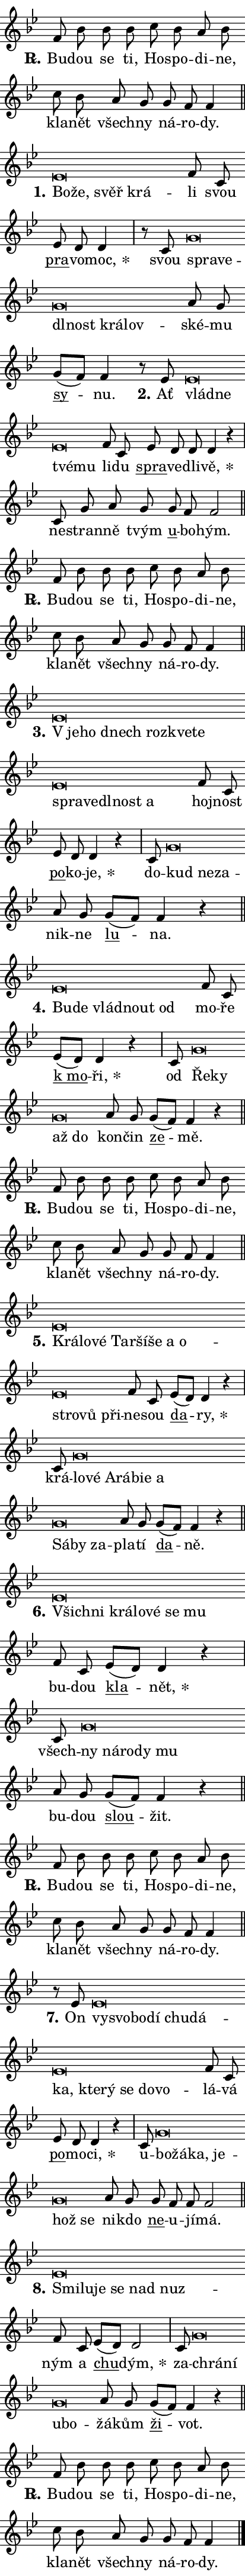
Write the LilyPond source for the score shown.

\version "2.22.1"
\header { tagline = "" }
\paper {
  indent = 0\cm
  top-margin = 0\cm
  right-margin = 0\cm
  bottom-margin = 0\cm
  left-margin = 0\cm
  paper-width = 7\cm
  page-breaking = #ly:one-page-breaking
  system-system-spacing.basic-distance = #11
  score-system-spacing.basic-distance = #11
  ragged-last = ##f
}


%% Author: Thomas Morley
%% https://lists.gnu.org/archive/html/lilypond-user/2020-05/msg00002.html
#(define (line-position grob)
"Returns position of @var[grob} in current system:
   @code{'start}, if at first time-step
   @code{'end}, if at last time-step
   @code{'middle} otherwise
"
  (let* ((col (ly:item-get-column grob))
         (ln (ly:grob-object col 'left-neighbor))
         (rn (ly:grob-object col 'right-neighbor))
         (col-to-check-left (if (ly:grob? ln) ln col))
         (col-to-check-right (if (ly:grob? rn) rn col))
         (break-dir-left
           (and
             (ly:grob-property col-to-check-left 'non-musical #f)
             (ly:item-break-dir col-to-check-left)))
         (break-dir-right
           (and
             (ly:grob-property col-to-check-right 'non-musical #f)
             (ly:item-break-dir col-to-check-right))))
        (cond ((eqv? 1 break-dir-left) 'start)
              ((eqv? -1 break-dir-right) 'end)
              (else 'middle))))

#(define (tranparent-at-line-position vctor)
  (lambda (grob)
  "Relying on @code{line-position} select the relevant enry from @var{vctor}.
Used to determine transparency,"
    (case (line-position grob)
      ((end) (not (vector-ref vctor 0)))
      ((middle) (not (vector-ref vctor 1)))
      ((start) (not (vector-ref vctor 2))))))

noteHeadBreakVisibility =
#(define-music-function (break-visibility)(vector?)
"Makes @code{NoteHead}s transparent relying on @var{break-visibility}"
#{
  \override NoteHead.transparent =
    #(tranparent-at-line-position break-visibility)
#})

#(define delete-ledgers-for-transparent-note-heads
  (lambda (grob)
    "Reads whether a @code{NoteHead} is transparent.
If so this @code{NoteHead} is removed from @code{'note-heads} from
@var{grob}, which is supposed to be @code{LedgerLineSpanner}.
As a result ledgers are not printed for this @code{NoteHead}"
    (let* ((nhds-array (ly:grob-object grob 'note-heads))
           (nhds-list
             (if (ly:grob-array? nhds-array)
                 (ly:grob-array->list nhds-array)
                 '()))
           ;; Relies on the transparent-property being done before
           ;; Staff.LedgerLineSpanner.after-line-breaking is executed.
           ;; This is fragile ...
           (to-keep
             (remove
               (lambda (nhd)
                 (ly:grob-property nhd 'transparent #f))
               nhds-list)))
      ;; TODO find a better method to iterate over grob-arrays, similiar
      ;; to filter/remove etc for lists
      ;; For now rebuilt from scratch
      (set! (ly:grob-object grob 'note-heads)  '())
      (for-each
        (lambda (nhd)
          (ly:pointer-group-interface::add-grob grob 'note-heads nhd))
        to-keep))))

hideNotes = {
  \noteHeadBreakVisibility #begin-of-line-visible
}
unHideNotes = {
  \noteHeadBreakVisibility #all-visible
}

% work-around for resetting accidentals
% https://lilypond.org/doc/v2.23/Documentation/notation/displaying-rhythms#unmetered-music
cadenzaMeasure = {
  \cadenzaOff
  \partial 1024 s1024
  \cadenzaOn
}

#(define-markup-command (accent layout props text) (markup?)
  "Underline accented syllable"
  (interpret-markup layout props
    #{\markup \override #'(offset . 4.3) \underline { #text }#}))

responsum = \markup \concat {
  "R" \hspace #-1.05 \path #0.1 #'((moveto 0 0.07) (lineto 0.9 0.8)) \hspace #0.05 "."
}

\layout {
    \context {
        \Staff
        \remove "Time_signature_engraver"
        \override LedgerLineSpanner.after-line-breaking = #delete-ledgers-for-transparent-note-heads
    }
    \context {
        \Voice {
            \override NoteHead.output-attributes = #'((class . "notehead"))
            \override Hairpin.height = #0.55
        }
    }
    \context {
        \Lyrics {
            \override StanzaNumber.output-attributes = #'((class . "stanzanumber"))
            \override LyricSpace.minimum-distance = #0.9
            \override LyricText.font-name = #"TeX Gyre Schola"
            \override LyricText.font-size = 1
            \override StanzaNumber.font-name = #"TeX Gyre Schola Bold"
            \override StanzaNumber.font-size = 1
        }
    }
}

% magnetic-lyrics.ily
%
%   written by
%     Jean Abou Samra <jean@abou-samra.fr>
%     Werner Lemberg <wl@gnu.org>
%
%   adapted by
%     Jiri Hon <jiri.hon@gmail.com>
%
% Version 2022-Apr-15

% https://www.mail-archive.com/lilypond-user@gnu.org/msg149350.html

#(define (Left_hyphen_pointer_engraver context)
   "Collect syllable-hyphen-syllable occurrences in lyrics and store
them in properties.  This engraver only looks to the left.  For
example, if the lyrics input is @code{foo -- bar}, it does the
following.

@itemize @bullet
@item
Set the @code{text} property of the @code{LyricHyphen} grob between
@q{foo} and @q{bar} to @code{foo}.

@item
Set the @code{left-hyphen} property of the @code{LyricText} grob with
text @q{foo} to the @code{LyricHyphen} grob between @q{foo} and
@q{bar}.
@end itemize

Use this auxiliary engraver in combination with the
@code{lyric-@/text::@/apply-@/magnetic-@/offset!} hook."
   (let ((hyphen #f)
         (text #f))
     (make-engraver
      (acknowledgers
       ((lyric-syllable-interface engraver grob source-engraver)
        (set! text grob)))
      (end-acknowledgers
       ((lyric-hyphen-interface engraver grob source-engraver)
        ;(when (not (grob::has-interface grob 'lyric-space-interface))
          (set! hyphen grob)));)
      ((stop-translation-timestep engraver)
       (when (and text hyphen)
         (ly:grob-set-object! text 'left-hyphen hyphen))
       (set! text #f)
       (set! hyphen #f)))))

#(define (lyric-text::apply-magnetic-offset! grob)
   "If the space between two syllables is less than the value in
property @code{LyricText@/.details@/.squash-threshold}, move the right
syllable to the left so that it gets concatenated with the left
syllable.

Use this function as a hook for
@code{LyricText@/.after-@/line-@/breaking} if the
@code{Left_@/hyphen_@/pointer_@/engraver} is active."
   (let ((hyphen (ly:grob-object grob 'left-hyphen #f)))
     (when hyphen
       (let ((left-text (ly:spanner-bound hyphen LEFT)))
         (when (grob::has-interface left-text 'lyric-syllable-interface)
           (let* ((common (ly:grob-common-refpoint grob left-text X))
                  (this-x-ext (ly:grob-extent grob common X))
                  (left-x-ext
                   (begin
                     ;; Trigger magnetism for left-text.
                     (ly:grob-property left-text 'after-line-breaking)
                     (ly:grob-extent left-text common X)))
                  ;; `delta` is the gap width between two syllables.
                  (delta (- (interval-start this-x-ext)
                            (interval-end left-x-ext)))
                  (details (ly:grob-property grob 'details))
                  (threshold (assoc-get 'squash-threshold details 0.2)))
             (when (< delta threshold)
               (let* (;; We have to manipulate the input text so that
                      ;; ligatures crossing syllable boundaries are not
                      ;; disabled.  For languages based on the Latin
                      ;; script this is essentially a beautification.
                      ;; However, for non-Western scripts it can be a
                      ;; necessity.
                      (lt (ly:grob-property left-text 'text))
                      (rt (ly:grob-property grob 'text))
                      (is-space (grob::has-interface hyphen 'lyric-space-interface))
                      (space (if is-space " " ""))
                      (space-markup (grob-interpret-markup grob " "))
                      (space-size (interval-length (ly:stencil-extent space-markup X)))
                      (extra-delta (if is-space space-size 0))
                      ;; Append new syllable.
                      (ltrt-space (if (and (string? lt) (string? rt))
                                (string-append lt space rt)
                                (make-concat-markup (list lt space rt))))
                      ;; Right-align `ltrt` to the right side.
                      (ltrt-space-markup (grob-interpret-markup
                               grob
                               (make-translate-markup
                                (cons (interval-length this-x-ext) 0)
                                (make-right-align-markup ltrt-space)))))
                 (begin
                   ;; Don't print `left-text`.
                   (ly:grob-set-property! left-text 'stencil #f)
                   ;; Set text and stencil (which holds all collected
                   ;; syllables so far) and shift it to the left.
                   (ly:grob-set-property! grob 'text ltrt-space)
                   (ly:grob-set-property! grob 'stencil ltrt-space-markup)
                   (ly:grob-translate-axis! grob (- (- delta extra-delta)) X))))))))))


#(define (lyric-hyphen::displace-bounds-first grob)
   ;; Make very sure this callback isn't triggered too early.
   (let ((left (ly:spanner-bound grob LEFT))
         (right (ly:spanner-bound grob RIGHT)))
     (ly:grob-property left 'after-line-breaking)
     (ly:grob-property right 'after-line-breaking)
     (ly:lyric-hyphen::print grob)))

squashThreshold = #0.4

\layout {
  \context {
    \Lyrics
    \consists #Left_hyphen_pointer_engraver
    \override LyricText.after-line-breaking =
      #lyric-text::apply-magnetic-offset!
    \override LyricHyphen.stencil = #lyric-hyphen::displace-bounds-first
    \override LyricText.details.squash-threshold = \squashThreshold
    \override LyricHyphen.minimum-distance = 0
    \override LyricHyphen.minimum-length = \squashThreshold
  }
}

squash = \override LyricText.details.squash-threshold = 9999
unSquash = \override LyricText.details.squash-threshold = \squashThreshold

left = \override LyricText.self-alignment-X = #LEFT
unLeft = \revert LyricText.self-alignment-X

starOffset = #(lambda (grob) 
                (let ((x_offset (ly:self-alignment-interface::aligned-on-x-parent grob)))
                  (if (= x_offset 0) 0 (+ x_offset 1.2))))

star = #(define-music-function (syllable)(string?)
"Append star separator at the end of a syllable"
#{
  \once \override LyricText.X-offset = #starOffset
  \lyricmode { \markup {
    #syllable
    \override #'((font-name . "TeX Gyre Schola Bold")) \hspace #0.2 \lower #0.65 \larger "*"
  } }
#})

starAccent = #(define-music-function (syllable)(string?)
"Append star separator at the end of a syllable and make accent"
#{
  \once \override LyricText.X-offset = #starOffset
  \lyricmode { \markup {
    \accent #syllable
    \override #'((font-name . "TeX Gyre Schola Bold")) \hspace #0.2 \lower #0.65 \larger "*"
  } }
#})

breath = #(define-music-function (syllable)(string?)
"Append breathing indicator at the end of a syllable"
#{
  \lyricmode { \markup { #syllable "+" } }
#})

optionalBreath = #(define-music-function (syllable)(string?)
"Append optional breathing indicator at the end of a syllable"
#{
  \lyricmode { \markup { #syllable "(+)" } }
#})


\score {
    <<
        \new Voice = "melody" { \cadenzaOn \key bes \major \relative { f'8 bes bes bes \bar "" c bes a bes \bar "" c bes a g \bar "" g f f4 \cadenzaMeasure \bar "||" \break }
\relative { es'\breve*1/16 \hideNotes \breve*1/16 \bar "" \breve*1/16 \breve*1/16 \bar "" \unHideNotes f8 c \bar "" es d d4 \cadenzaMeasure \bar "|" r8 c g'\breve*1/16 \hideNotes \breve*1/16 \bar "" \breve*1/16 \bar "" \breve*1/16 \bar "" \breve*1/16 \breve*1/16 \bar "" \unHideNotes a8 g \bar "" g[( f)] f4|| }
\relative { \bar "" r8 es'8 es\breve*1/16 \hideNotes \breve*1/16 \bar "" \breve*1/16 \breve*1/16 \bar "" \unHideNotes f8 c \bar "" es d d d4 r \cadenzaMeasure \bar "|" c8 g' a g \bar "" g f f2 \cadenzaMeasure \bar "||" \break }
\relative { f'8 bes bes bes \bar "" c bes a bes \bar "" c bes a g \bar "" g f f4 \cadenzaMeasure \bar "||" \break }
\relative { es'\breve*1/16 \hideNotes \breve*1/16 \bar "" \breve*1/16 \bar "" \breve*1/16 \bar "" \breve*1/16 \bar "" \breve*1/16 \bar "" \breve*1/16 \bar "" \breve*1/16 \bar "" \breve*1/16 \bar "" \breve*1/16 \breve*1/16 \bar "" \unHideNotes f8 c \bar "" es d d4 r \cadenzaMeasure \bar "|" c8 g'\breve*1/16 \hideNotes \breve*1/16 \breve*1/16 \bar "" \unHideNotes a8 g \bar "" g[( f)] f4 r \cadenzaMeasure \bar "||" \break }
\relative { es'\breve*1/16 \hideNotes \breve*1/16 \bar "" \breve*1/16 \bar "" \breve*1/16 \breve*1/16 \bar "" \unHideNotes f8 c \bar "" es[( d)] d4 r \cadenzaMeasure \bar "|" c8 g'\breve*1/16 \hideNotes \breve*1/16 \bar "" \breve*1/16 \breve*1/16 \bar "" \unHideNotes a8 g \bar "" g[( f)] f4 r \cadenzaMeasure \bar "||" \break }
\relative { f'8 bes bes bes \bar "" c bes a bes \bar "" c bes a g \bar "" g f f4 \cadenzaMeasure \bar "||" \break }
\relative { es'\breve*1/16 \hideNotes \breve*1/16 \bar "" \breve*1/16 \bar "" \breve*1/16 \bar "" \breve*1/16 \bar "" \breve*1/16 \bar "" \breve*1/16 \bar "" \breve*1/16 \bar "" \breve*1/16 \bar "" \breve*1/16 \breve*1/16 \bar "" \unHideNotes f8 c \bar "" es[( d)] d4 r \cadenzaMeasure \bar "|" c8 g'\breve*1/16 \hideNotes \breve*1/16 \bar "" \breve*1/16 \bar "" \breve*1/16 \bar "" \breve*1/16 \bar "" \breve*1/16 \bar "" \breve*1/16 \bar "" \breve*1/16 \bar "" \breve*1/16 \breve*1/16 \bar "" \unHideNotes a8 g \bar "" g[( f)] f4 r \cadenzaMeasure \bar "||" \break }
\relative { es'\breve*1/16 \hideNotes \breve*1/16 \bar "" \breve*1/16 \bar "" \breve*1/16 \bar "" \breve*1/16 \bar "" \breve*1/16 \breve*1/16 \bar "" \unHideNotes f8 c \bar "" es[( d)] d4 r \cadenzaMeasure \bar "|" c8 g'\breve*1/16 \hideNotes \breve*1/16 \bar "" \breve*1/16 \bar "" \breve*1/16 \breve*1/16 \bar "" \unHideNotes a8 g \bar "" g[( f)] f4 r \cadenzaMeasure \bar "||" \break }
\relative { f'8 bes bes bes \bar "" c bes a bes \bar "" c bes a g \bar "" g f f4 \cadenzaMeasure \bar "||" \break }
\relative { r8 es' es\breve*1/16 \hideNotes \breve*1/16 \bar "" \breve*1/16 \bar "" \breve*1/16 \bar "" \breve*1/16 \bar "" \breve*1/16 \bar "" \breve*1/16 \bar "" \breve*1/16 \bar "" \breve*1/16 \bar "" \breve*1/16 \bar "" \breve*1/16 \breve*1/16 \bar "" \unHideNotes f8 c \bar "" es d d4 r \cadenzaMeasure \bar "|" c8 g'\breve*1/16 \hideNotes \breve*1/16 \bar "" \breve*1/16 \bar "" \breve*1/16 \bar "" \breve*1/16 \breve*1/16 \bar "" \unHideNotes a8 g \bar "" g f f f2 \cadenzaMeasure \bar "||" \break }
\relative { es'\breve*1/16 \hideNotes \breve*1/16 \bar "" \breve*1/16 \bar "" \breve*1/16 \bar "" \breve*1/16 \breve*1/16 \bar "" \unHideNotes f8 c \bar "" es[( d)] d2 \cadenzaMeasure \bar "|" c8 g'\breve*1/16 \hideNotes \breve*1/16 \bar "" \breve*1/16 \breve*1/16 \bar "" \unHideNotes a8 g \bar "" g[( f)] f4 r \cadenzaMeasure \bar "||" \break }
\relative { f'8 bes bes bes \bar "" c bes a bes \bar "" c bes a g \bar "" g f f4 \cadenzaMeasure \bar "||" \break } \bar "|." }
        \new Lyrics \lyricsto "melody" { \lyricmode { \set stanza = \responsum
Bu -- dou se ti, Ho -- spo -- di -- ne, kla -- nět všech -- ny ná -- ro -- dy.
\set stanza = "1."
\left Bo -- \squash že, svěř krá -- \unLeft \unSquash li svou \markup \accent pra -- vo -- \star moc, svou \left spra -- \squash ve -- dl -- nost krá -- lov -- \unLeft \unSquash ské -- mu \markup \accent sy -- nu.
\set stanza = "2."
Ať \left vlád -- \squash ne tvé -- mu \unLeft \unSquash li -- du \markup \accent spra -- ve -- dli -- \star vě, ne -- stran -- ně tvým \markup \accent u -- bo -- hým.
\set stanza = \responsum
Bu -- dou se ti, Ho -- spo -- di -- ne, kla -- nět všech -- ny ná -- ro -- dy.
\set stanza = "3."
\left "V je" -- \squash ho dnech roz -- kve -- te spra -- ve -- dl -- nost a \unLeft \unSquash hoj -- nost \markup \accent po -- ko -- \star je, do -- \left kud \squash ne -- za -- \unLeft \unSquash nik -- ne \markup \accent lu -- na.
\set stanza = "4."
\left Bu -- \squash de vlád -- nout od \unLeft \unSquash mo -- ře \markup \accent "k mo" -- \star ři, od \left Ře -- \squash ky až do \unLeft \unSquash kon -- čin \markup \accent ze -- mě.
\set stanza = \responsum
Bu -- dou se ti, Ho -- spo -- di -- ne, kla -- nět všech -- ny ná -- ro -- dy.
\set stanza = "5."
\left Krá -- \squash lo -- vé Tar -- ší -- še a o -- stro -- vů při -- \unLeft \unSquash ne -- sou \markup \accent da -- \star ry, krá -- \left lo -- \squash vé A -- rá -- bi -- e a Sá -- by za -- \unLeft \unSquash pla -- tí \markup \accent da -- ně.
\set stanza = "6."
\left Všich -- \squash ni krá -- lo -- vé se mu \unLeft \unSquash bu -- dou \markup \accent kla -- \star nět, všech -- \left ny \squash ná -- ro -- dy mu \unLeft \unSquash bu -- dou \markup \accent slou -- žit.
\set stanza = \responsum
Bu -- dou se ti, Ho -- spo -- di -- ne, kla -- nět všech -- ny ná -- ro -- dy.
\set stanza = "7."
On \left vy -- \squash svo -- bo -- dí chu -- dá -- ka, kte -- rý se do -- vo -- \unLeft \unSquash lá -- vá \markup \accent po -- mo -- \star ci, u -- \left bo -- \squash žá -- ka, je -- hož se \unLeft \unSquash ni -- kdo \markup \accent ne -- u -- jí -- má.
\set stanza = "8."
\left Smi -- \squash lu -- je se nad nuz -- \unLeft \unSquash ným a \markup \accent chu -- \star dým, za -- \left chrá -- \squash ní u -- bo -- \unLeft \unSquash žá -- kům \markup \accent ži -- vot.
\set stanza = \responsum
Bu -- dou se ti, Ho -- spo -- di -- ne, kla -- nět všech -- ny ná -- ro -- dy. } }
    >>
    \layout {}
}
